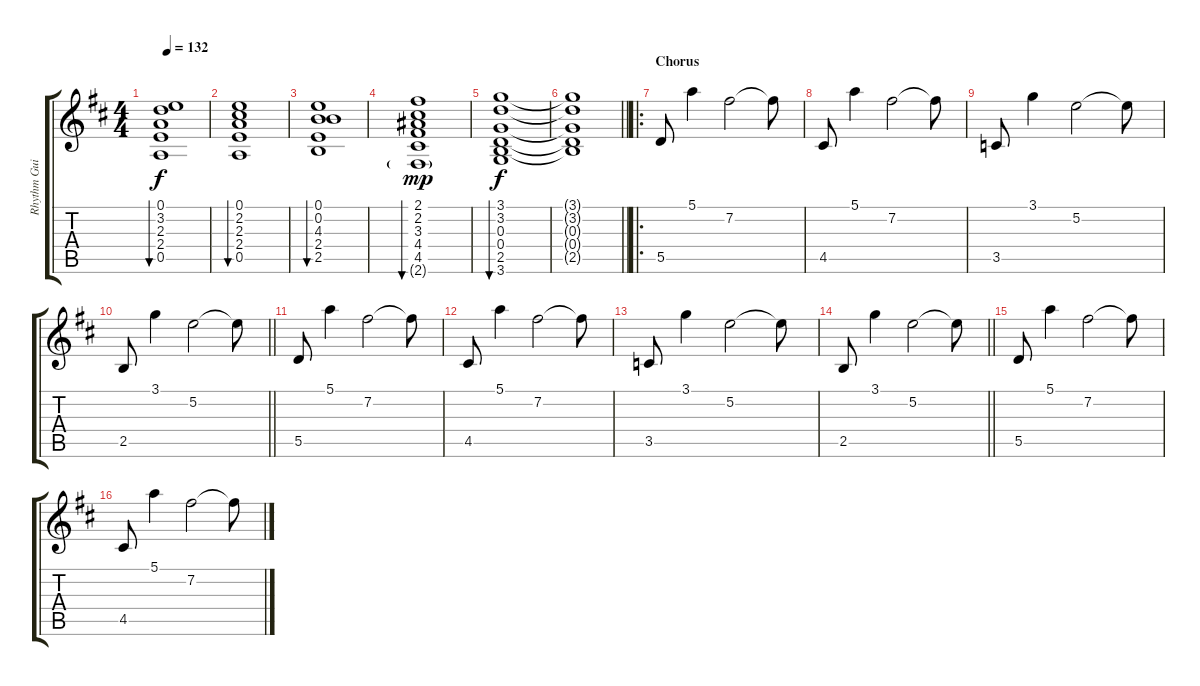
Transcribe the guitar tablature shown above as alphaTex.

\track ("Rhythm Guitar - 12 string " "Rhythm Gui") {instrument acousticguitarsteel}
\staff {score tabs}
\tuning (E4 B3 G3 D3 A2 E2) {hide}
\ts (4 4)
\tempo 132
\clef g2
\ks d
(0.1 3.2 2.3 2.4 0.5).1{bu 240 dy f} |
(0.1 2.2 2.3 2.4 0.5).1{bu 240} |
(0.1 0.2 4.3 2.4 2.5).1{bu 240} |
(2.1 2.2 3.3 4.4 4.5 2.6{g}).1{bu 240 dy mp} |
(3.1 3.2 0.3 0.4 2.5 3.6).1{bu 240 dy f} |
\barLineRight lightlight
(3.1{t} 3.2{t} 0.3{t} 0.4{t} 2.5{t}).1 |
\ro
\section ("" "Chorus")
5.5.8 5.1.4 7.2.2 7.2{t}.8 |
4.5.8 5.1.4 7.2.2 7.2{t}.8 |
3.5.8 3.1.4 5.2.2 5.2{t}.8 |
\barLineRight lightlight
2.5.8 3.1.4 5.2.2 5.2{t}.8 |
5.5.8 5.1.4 7.2.2 7.2{t}.8 |
4.5.8 5.1.4 7.2.2 7.2{t}.8 |
3.5.8 3.1.4 5.2.2 5.2{t}.8 |
\barLineRight lightlight
2.5.8 3.1.4 5.2.2 5.2{t}.8 |
5.5.8 5.1.4 7.2.2 7.2{t}.8 |
4.5.8 5.1.4 7.2.2 7.2{t}.8
